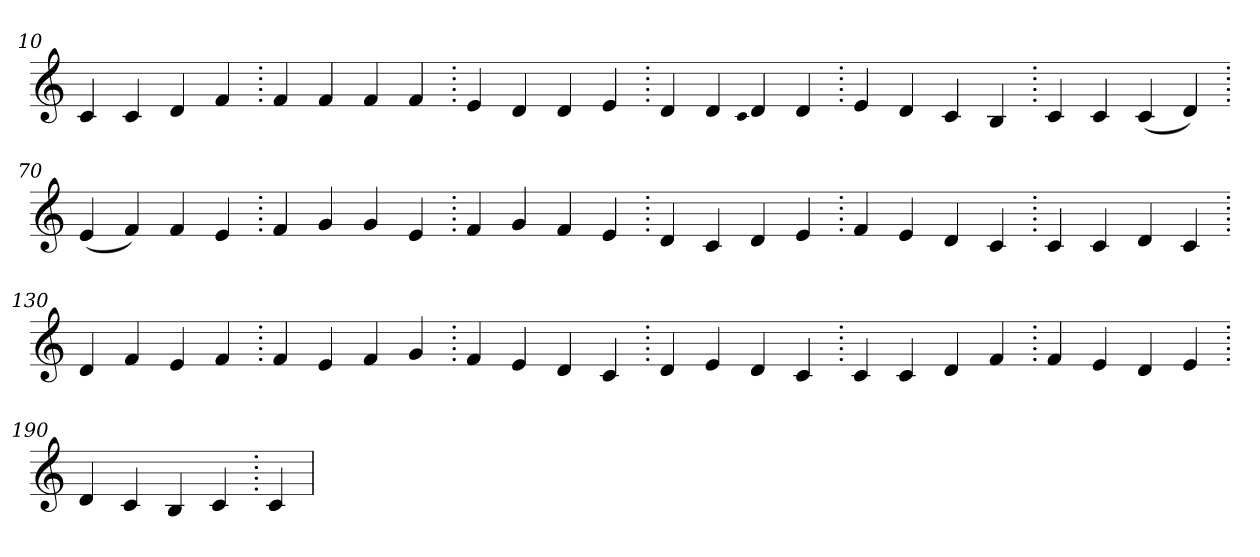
**kern
*part1
*staff1
*clefG2
=10.
4c
4c
4d
4f
=20.
4f
4f
4f
4f
=30.
4e
4d
4d
4e
=40.
4d
4d
qqc
4d
4d
=50.
4e
4d
4c
4B
=60.
4c
4c
(>4c
4d)
=70.
(>4e
4f)
4f
4e
=80.
4f
4g
4g
4e
=90.
4f
4g
4f
4e
=100.
4d
4c
4d
4e
=110.
4f
4e
4d
4c
=120.
4c
4c
4d
4c
=130.
4d
4f
4e
4f
=140.
4f
4e
4f
4g
=150.
4f
4e
4d
4c
=160.
4d
4e
4d
4c
=170.
4c
4c
4d
4f
=180.
4f
4e
4d
4e
=190.
4d
4c
4B
4c
=200.
4c
=
*-
